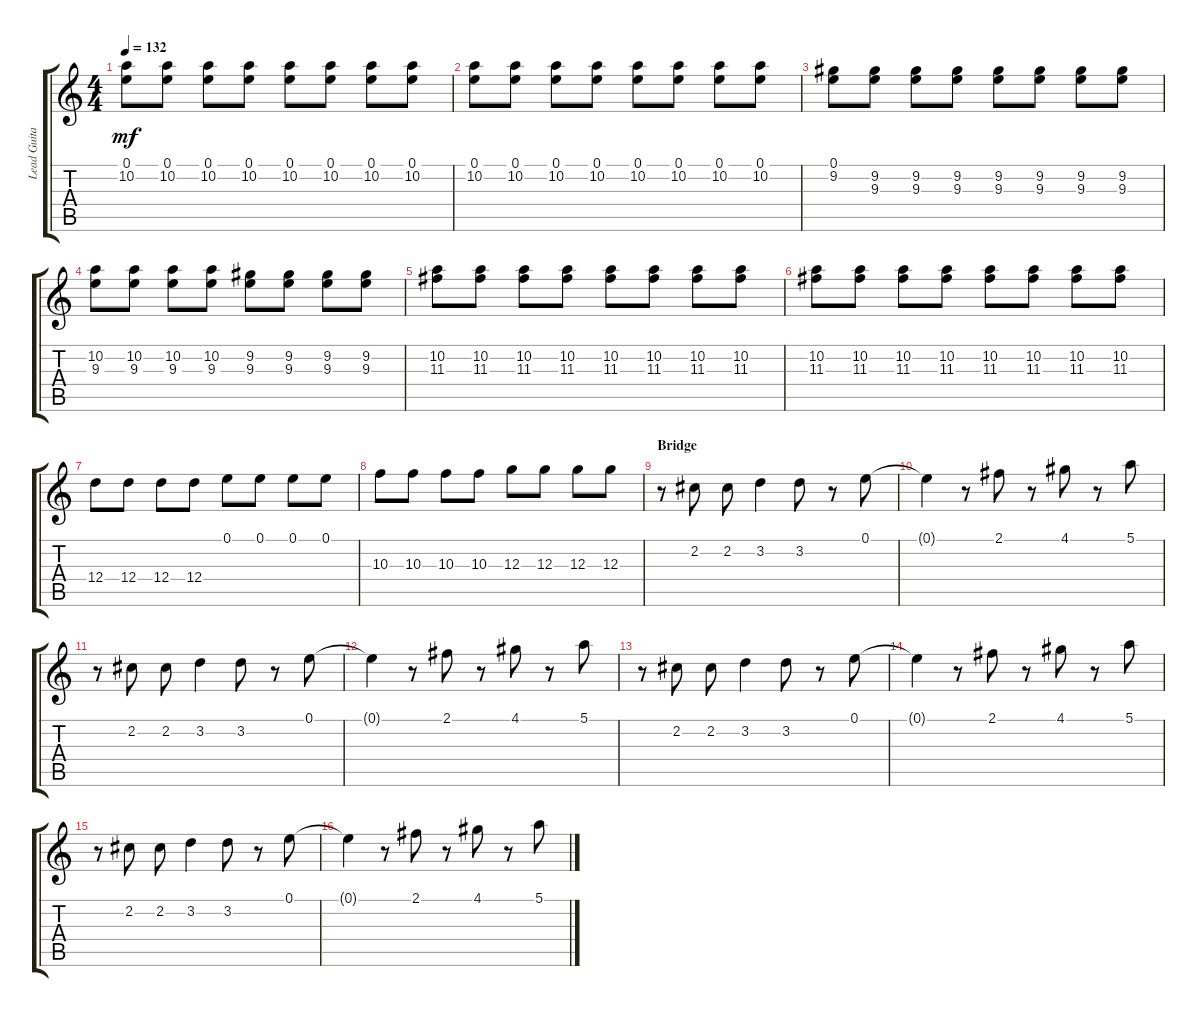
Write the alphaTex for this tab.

\track ("Lead Guitar" "Lead Guita") {instrument acousticguitarsteel}
\staff {score tabs}
\tuning (E4 B3 G3 D3 A2 E2) {hide}
\ts (4 4)
\tempo 132
\clef g2
\ks c
(0.1 10.2).8{dy mf} (0.1 10.2).8 (0.1 10.2).8 (0.1 10.2).8 (0.1 10.2).8 (0.1 10.2).8 (0.1 10.2).8 (0.1 10.2).8 |
(0.1 10.2).8 (0.1 10.2).8 (0.1 10.2).8 (0.1 10.2).8 (0.1 10.2).8 (0.1 10.2).8 (0.1 10.2).8 (0.1 10.2).8 |
(0.1 9.2).8 (9.2 9.3).8 (9.2 9.3).8 (9.2 9.3).8 (9.2 9.3).8 (9.2 9.3).8 (9.2 9.3).8 (9.2 9.3).8 |
(10.2 9.3).8 (10.2 9.3).8 (10.2 9.3).8 (10.2 9.3).8 (9.2 9.3).8 (9.2 9.3).8 (9.2 9.3).8 (9.2 9.3).8 |
(10.2 11.3).8 (10.2 11.3).8 (10.2 11.3).8 (10.2 11.3).8 (10.2 11.3).8 (10.2 11.3).8 (10.2 11.3).8 (10.2 11.3).8 |
(10.2 11.3).8 (10.2 11.3).8 (10.2 11.3).8 (10.2 11.3).8 (10.2 11.3).8 (10.2 11.3).8 (10.2 11.3).8 (10.2 11.3).8 |
12.4.8 12.4.8 12.4.8 12.4.8 0.1.8 0.1.8 0.1.8 0.1.8 |
10.3.8 10.3.8 10.3.8 10.3.8 12.3.8 12.3.8 12.3.8 12.3.8 |
\section ("" "Bridge")
r.8 2.2.8 2.2.8 3.2.4 3.2.8 r.8 0.1.8 |
0.1{t}.4 r.8 2.1.8 r.8 4.1.8 r.8 5.1.8 |
r.8 2.2.8 2.2.8 3.2.4 3.2.8 r.8 0.1.8 |
0.1{t}.4 r.8 2.1.8 r.8 4.1.8 r.8 5.1.8 |
r.8 2.2.8 2.2.8 3.2.4 3.2.8 r.8 0.1.8 |
0.1{t}.4 r.8 2.1.8 r.8 4.1.8 r.8 5.1.8 |
r.8 2.2.8 2.2.8 3.2.4 3.2.8 r.8 0.1.8 |
0.1{t}.4 r.8 2.1.8 r.8 4.1.8 r.8 5.1.8
